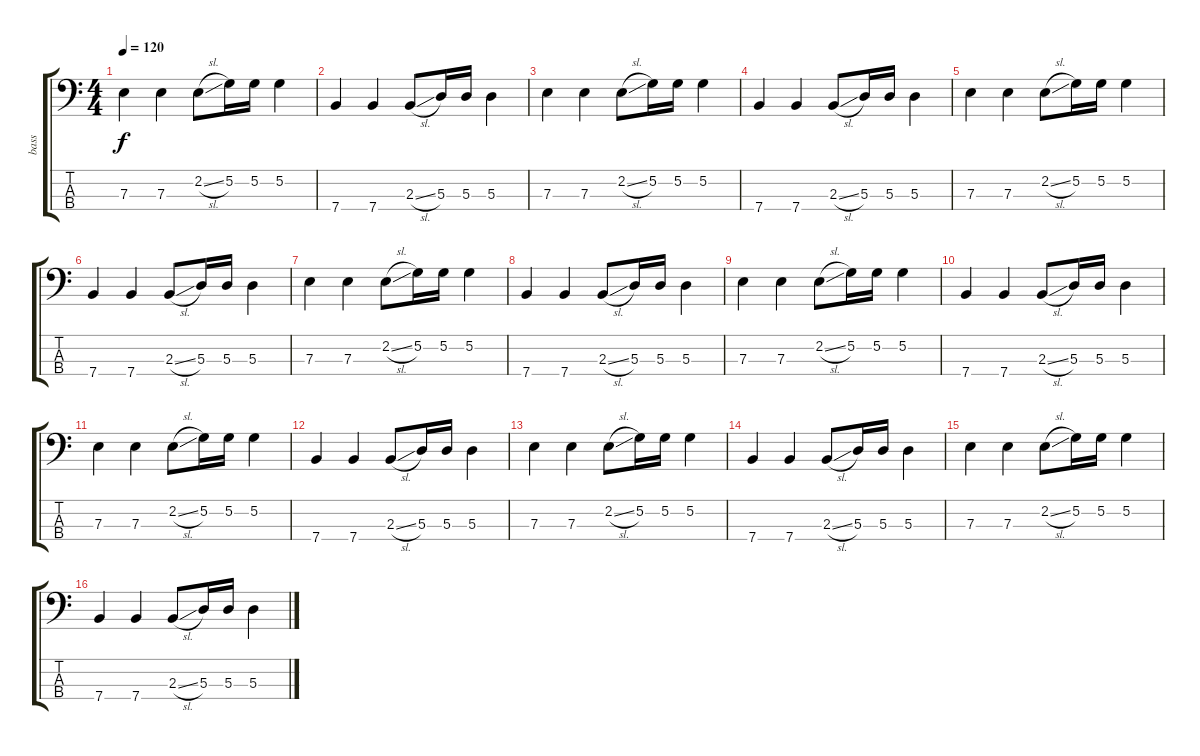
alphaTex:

\track ("bass" "bass") {instrument electricbassfinger}
\staff {score tabs}
\tuning (G2 D2 A1 E1) {hide}
\ts (4 4)
\tempo 120
\clef f4
\ks c
7.3.4{dy f} 7.3.4 2.2{sl}.8 5.2.16 5.2.16 5.2.4 |
7.4.4 7.4.4 2.3{sl}.8 5.3.16 5.3.16 5.3.4 |
7.3.4 7.3.4 2.2{sl}.8 5.2.16 5.2.16 5.2.4 |
7.4.4 7.4.4 2.3{sl}.8 5.3.16 5.3.16 5.3.4 |
7.3.4 7.3.4 2.2{sl}.8 5.2.16 5.2.16 5.2.4 |
7.4.4 7.4.4 2.3{sl}.8 5.3.16 5.3.16 5.3.4 |
7.3.4 7.3.4 2.2{sl}.8 5.2.16 5.2.16 5.2.4 |
7.4.4 7.4.4 2.3{sl}.8 5.3.16 5.3.16 5.3.4 |
7.3.4 7.3.4 2.2{sl}.8 5.2.16 5.2.16 5.2.4 |
7.4.4 7.4.4 2.3{sl}.8 5.3.16 5.3.16 5.3.4 |
7.3.4 7.3.4 2.2{sl}.8 5.2.16 5.2.16 5.2.4 |
7.4.4 7.4.4 2.3{sl}.8 5.3.16 5.3.16 5.3.4 |
7.3.4 7.3.4 2.2{sl}.8 5.2.16 5.2.16 5.2.4 |
7.4.4 7.4.4 2.3{sl}.8 5.3.16 5.3.16 5.3.4 |
7.3.4 7.3.4 2.2{sl}.8 5.2.16 5.2.16 5.2.4 |
7.4.4 7.4.4 2.3{sl}.8 5.3.16 5.3.16 5.3.4
